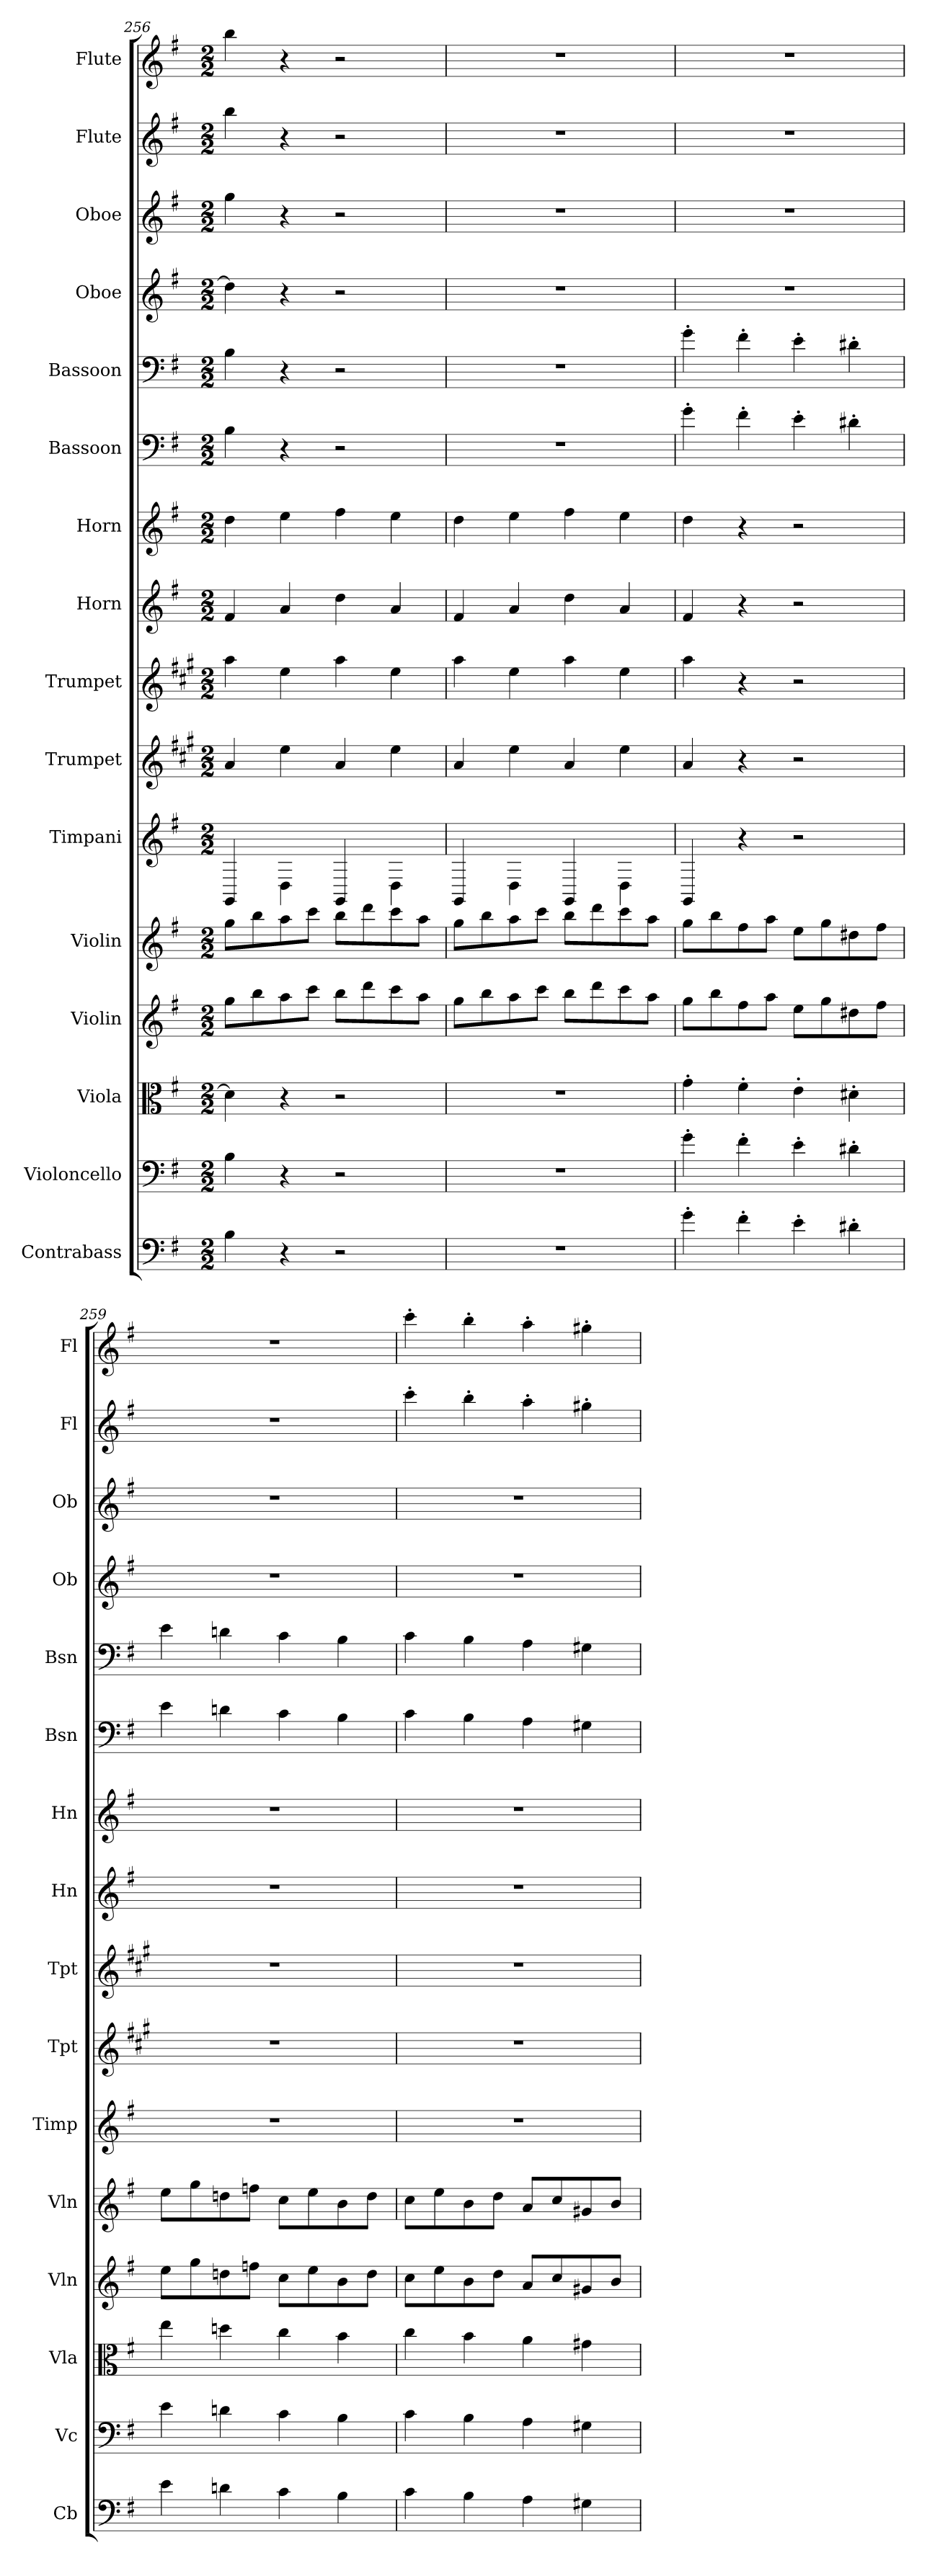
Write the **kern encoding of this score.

**kern	**kern	**kern	**kern	**kern	**kern	**kern	**kern	**kern	**kern	**kern	**kern	**kern	**kern	**kern	**kern
*part16	*part15	*part14	*part13	*part12	*part11	*part10	*part9	*part8	*part7	*part6	*part5	*part4	*part3	*part2	*part1
*staff16	*staff15	*staff14	*staff13	*staff12	*staff11	*staff10	*staff9	*staff8	*staff7	*staff6	*staff5	*staff4	*staff3	*staff2	*staff1
*I"Contrabass	*I"Violoncello	*I"Viola	*I"Violin	*I"Violin	*I"Timpani	*I"Trumpet	*I"Trumpet	*I"Horn	*I"Horn	*I"Bassoon	*I"Bassoon	*I"Oboe	*I"Oboe	*I"Flute	*I"Flute
*I'Cb	*I'Vc	*I'Vla	*I'Vln	*I'Vln	*I'Timp	*I'Tpt	*I'Tpt	*I'Hn	*I'Hn	*I'Bsn	*I'Bsn	*I'Ob	*I'Ob	*I'Fl	*I'Fl
*clefF4	*clefF4	*clefC3	*clefG2	*clefG2	*clefG2	*clefG2	*clefG2	*clefG2	*clefG2	*clefF4	*clefF4	*clefG2	*clefG2	*clefG2	*clefG2
*ITrd7c12	*	*	*	*	*	*ITrd1c2	*ITrd1c2	*ITrd4c7	*ITrd4c7	*	*	*	*	*	*
*k[f#]	*k[f#]	*k[f#]	*k[f#]	*k[f#]	*k[f#]	*k[f#]	*k[f#]	*k[]	*k[]	*k[f#]	*k[f#]	*k[f#]	*k[f#]	*k[f#]	*k[f#]
*M2/2	*M2/2	*M2/2	*M2/2	*M2/2	*M2/2	*M2/2	*M2/2	*M2/2	*M2/2	*M2/2	*M2/2	*M2/2	*M2/2	*M2/2	*M2/2
=256	=256	=256	=256	=256	=256	=256	=256	=256	=256	=256	=256	=256	=256	=256	=256
4BB\	4B\	4d\]	8gg\L	8gg\L	4GG/	4g/	4gg\	4B/	4g\	4B\	4B\	4dd\]	4gg\	4bb\	4bb\
.	.	.	8bb\	8bb\	.	.	.	.	.	.	.	.	.	.	.
4r	4r	4r	8aa\	8aa\	4D\	4dd\	4dd\	4d/	4a\	4r	4r	4r	4r	4r	4r
.	.	.	8ccc\J	8ccc\J	.	.	.	.	.	.	.	.	.	.	.
2r	2r	2r	8bb\L	8bb\L	4GG/	4g/	4gg\	4g\	4b\	2r	2r	2r	2r	2r	2r
.	.	.	8ddd\	8ddd\	.	.	.	.	.	.	.	.	.	.	.
.	.	.	8ccc\	8ccc\	4D\	4dd\	4dd\	4d/	4a\	.	.	.	.	.	.
.	.	.	8aa\J	8aa\J	.	.	.	.	.	.	.	.	.	.	.
=257	=257	=257	=257	=257	=257	=257	=257	=257	=257	=257	=257	=257	=257	=257	=257
1r	1r	1r	8gg\L	8gg\L	4GG/	4g/	4gg\	4B/	4g\	1r	1r	1r	1r	1r	1r
.	.	.	8bb\	8bb\	.	.	.	.	.	.	.	.	.	.	.
.	.	.	8aa\	8aa\	4D\	4dd\	4dd\	4d/	4a\	.	.	.	.	.	.
.	.	.	8ccc\J	8ccc\J	.	.	.	.	.	.	.	.	.	.	.
.	.	.	8bb\L	8bb\L	4GG/	4g/	4gg\	4g\	4b\	.	.	.	.	.	.
.	.	.	8ddd\	8ddd\	.	.	.	.	.	.	.	.	.	.	.
.	.	.	8ccc\	8ccc\	4D\	4dd\	4dd\	4d/	4a\	.	.	.	.	.	.
.	.	.	8aa\J	8aa\J	.	.	.	.	.	.	.	.	.	.	.
=258	=258	=258	=258	=258	=258	=258	=258	=258	=258	=258	=258	=258	=258	=258	=258
4G'\	4g'\	4g'\	8gg\L	8gg\L	4GG/	4g/	4gg\	4B/	4g\	4g'\	4g'\	1r	1r	1r	1r
.	.	.	8bb\	8bb\	.	.	.	.	.	.	.	.	.	.	.
4F#'\	4f#'\	4f#'\	8ff#\	8ff#\	4r	4r	4r	4r	4r	4f#'\	4f#'\	.	.	.	.
.	.	.	8aa\J	8aa\J	.	.	.	.	.	.	.	.	.	.	.
4E'\	4e'\	4e'\	8ee\L	8ee\L	2r	2r	2r	2r	2r	4e'\	4e'\	.	.	.	.
.	.	.	8gg\	8gg\	.	.	.	.	.	.	.	.	.	.	.
4D#X'\	4d#X'\	4d#X'\	8dd#X\	8dd#X\	.	.	.	.	.	4d#X'\	4d#X'\	.	.	.	.
.	.	.	8ff#\J	8ff#\J	.	.	.	.	.	.	.	.	.	.	.
=259	=259	=259	=259	=259	=259	=259	=259	=259	=259	=259	=259	=259	=259	=259	=259
4E\	4e\	4ee\	8ee\L	8ee\L	1r	1r	1r	1r	1r	4e\	4e\	1r	1r	1r	1r
.	.	.	8gg\	8gg\	.	.	.	.	.	.	.	.	.	.	.
4Dn\	4dn\	4ddn\	8ddn\	8ddn\	.	.	.	.	.	4dn\	4dn\	.	.	.	.
.	.	.	8ffn\J	8ffn\J	.	.	.	.	.	.	.	.	.	.	.
4C\	4c\	4cc\	8cc\L	8cc\L	.	.	.	.	.	4c\	4c\	.	.	.	.
.	.	.	8ee\	8ee\	.	.	.	.	.	.	.	.	.	.	.
4BB\	4B\	4b\	8b\	8b\	.	.	.	.	.	4B\	4B\	.	.	.	.
.	.	.	8dd\J	8dd\J	.	.	.	.	.	.	.	.	.	.	.
=260	=260	=260	=260	=260	=260	=260	=260	=260	=260	=260	=260	=260	=260	=260	=260
4C\	4c\	4cc\	8cc\L	8cc\L	1r	1r	1r	1r	1r	4c\	4c\	1r	1r	4ccc'\	4ccc'\
.	.	.	8ee\	8ee\	.	.	.	.	.	.	.	.	.	.	.
4BB\	4B\	4b\	8b\	8b\	.	.	.	.	.	4B\	4B\	.	.	4bb'\	4bb'\
.	.	.	8dd\J	8dd\J	.	.	.	.	.	.	.	.	.	.	.
4AA\	4A\	4a\	8a/L	8a/L	.	.	.	.	.	4A\	4A\	.	.	4aa'\	4aa'\
.	.	.	8cc/	8cc/	.	.	.	.	.	.	.	.	.	.	.
4GG#X\	4G#X\	4g#X\	8g#X/	8g#X/	.	.	.	.	.	4G#X\	4G#X\	.	.	4gg#X'\	4gg#X'\
.	.	.	8b/J	8b/J	.	.	.	.	.	.	.	.	.	.	.
=	=	=	=	=	=	=	=	=	=	=	=	=	=	=	=
*-	*-	*-	*-	*-	*-	*-	*-	*-	*-	*-	*-	*-	*-	*-	*-
